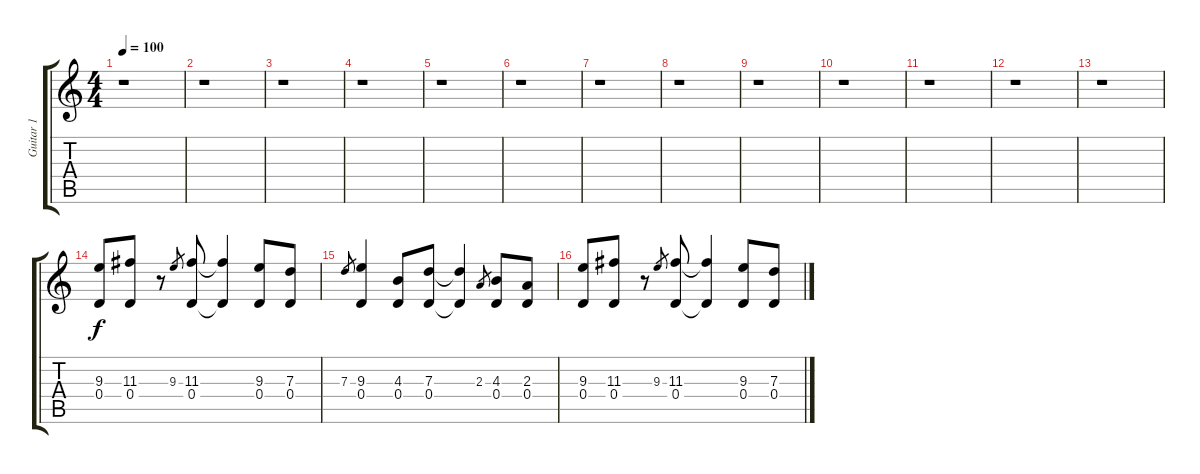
\track ("Guitar 1" "Guitar 1") {instrument overdrivenguitar}
\staff {score tabs}
\tuning (E4 B3 G3 D3 A2 E2) {hide}
\ts (4 4)
\tempo 100
\clef g2
\ks c
r.1{dy f} |
r.1 |
r.1 |
r.1 |
r.1 |
r.1 |
r.1 |
r.1 |
r.1 |
r.1 |
r.1 |
r.1 |
r.1 |
(9.3 0.4).8 (11.3 0.4).8 r.8 9.3.8{gr} (11.3 0.4).8 (11.3{t} 0.4{t}).4 (9.3 0.4).8 (7.3 0.4).8 |
7.3.8{gr} (9.3 0.4).4 (4.3 0.4).8 (7.3 0.4).8 (7.3{t} 0.4{t}).4 2.3.8{gr} (4.3 0.4).8 (2.3 0.4).8 |
(9.3 0.4).8 (11.3 0.4).8 r.8 9.3.8{gr} (11.3 0.4).8 (11.3{t} 0.4{t}).4 (9.3 0.4).8 (7.3 0.4).8
